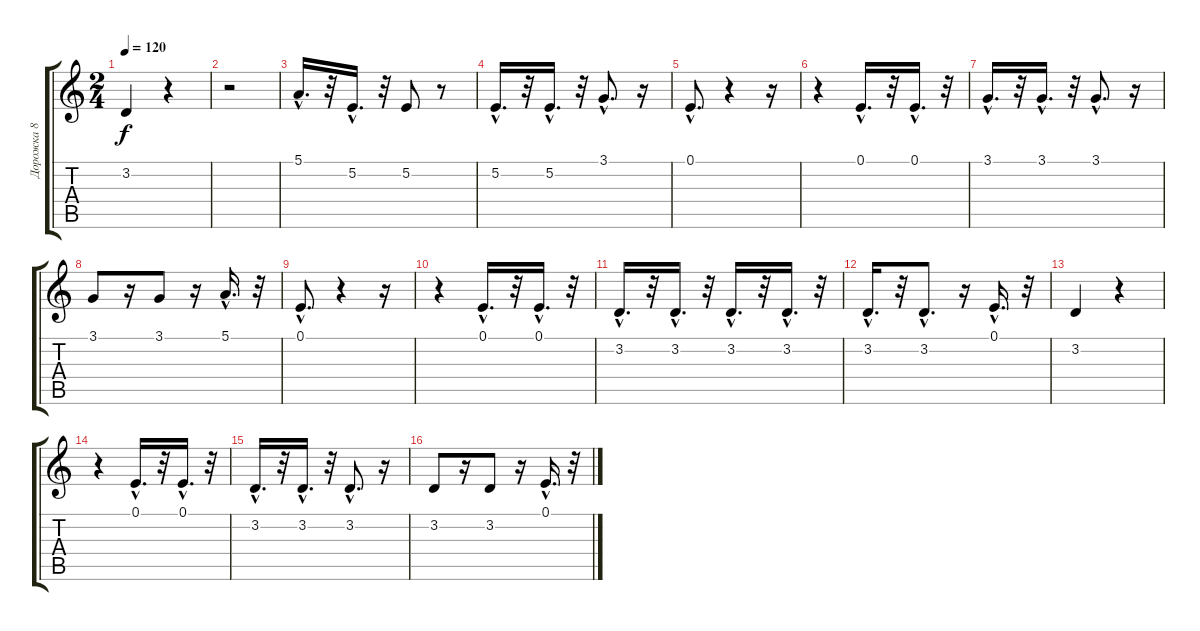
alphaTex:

\track ("Дорожка 8" "Дорожка 8") {instrument fx5brightness}
\staff {score tabs}
\tuning (E4 B3 G3 D3 A2 D2) {hide}
\ts (2 4)
\tempo 120
\clef g2
\ks c
3.2.4{dy f} r.4 |
r.2 |
5.1{hac}.16{d} r.32 5.2{hac}.16{d} r.32 5.2.8 r.8 |
5.2{hac}.16{d} r.32 5.2{hac}.16{d} r.32 3.1{hac}.8{d} r.16 |
0.1{hac}.8{d} r.4 r.16 |
r.4 0.1{hac}.16{d} r.32 0.1{hac}.16{d} r.32 |
3.1{hac}.16{d} r.32 3.1{hac}.16{d} r.32 3.1{hac}.8{d} r.16 |
3.1.8 r.16 3.1.8 r.16 5.1{hac}.16{d} r.32 |
0.1{hac}.8{d} r.4 r.16 |
r.4 0.1{hac}.16{d} r.32 0.1{hac}.16{d} r.32 |
3.2{hac}.16{d} r.32 3.2{hac}.16{d} r.32 3.2{hac}.16{d} r.32 3.2{hac}.16{d} r.32 |
3.2{hac}.16{d} r.32 3.2{hac}.8{d} r.16 0.1{hac}.16{d} r.32 |
3.2.4 r.4 |
r.4 0.1{hac}.16{d} r.32 0.1{hac}.16{d} r.32 |
3.2{hac}.16{d} r.32 3.2{hac}.16{d} r.32 3.2{hac}.8{d} r.16 |
3.2.8 r.16 3.2.8 r.16 0.1{hac}.16{d} r.32
